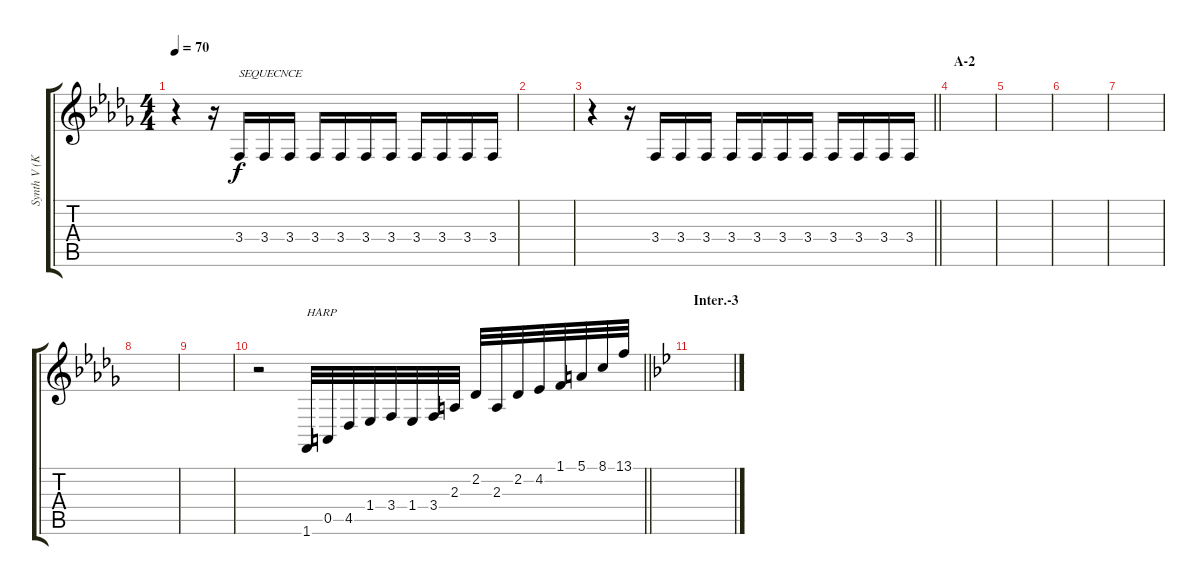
\track ("Synth V (Kotobuki Tsumugi)" "Synth V (K") {instrument lead6voice}
\staff {score tabs}
\tuning (E4 B3 G3 D3 A2 E2) {hide}
\ts (4 4)
\tempo 70
\clef g2
\ks db
r.4{dy f} r.16 3.4.16{txt "SEQUECNCE" instrument lead6voice} 3.4.16 3.4.16 3.4.16 3.4.16 3.4.16 3.4.16 3.4.16 3.4.16 3.4.16 3.4.16 |
|
\barLineRight lightlight
r.4 r.16 3.4.16 3.4.16 3.4.16 3.4.16 3.4.16 3.4.16 3.4.16 3.4.16 3.4.16 3.4.16 3.4.16 |
\section ("" "A-2")
|
|
|
|
|
|
\barLineRight lightlight
r.2 1.6.32{txt "HARP" instrument orchestralharp} 0.5.32 4.5.32 1.4.32 3.4.32 1.4.32 3.4.32 2.3.32 2.2.32 2.3.32 2.2.32 4.2.32 1.1.32 5.1.32 8.1.32 13.1.32 |
\section ("" "Inter.-3")
\ks bb
